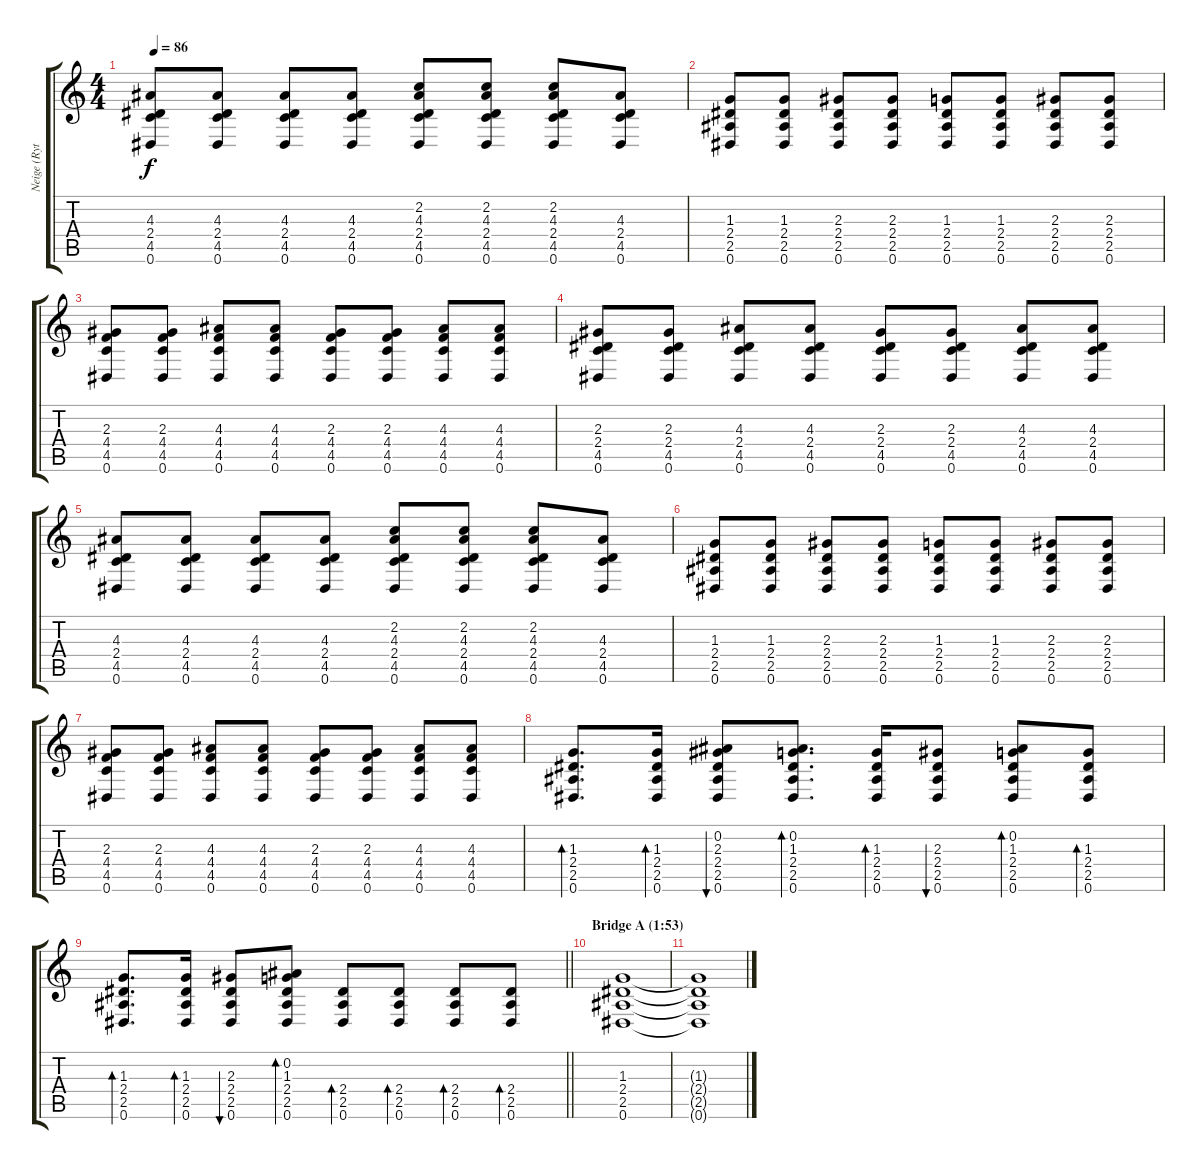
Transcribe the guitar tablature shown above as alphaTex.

\track ("Neige (Rythm)" "Neige (Ryt") {instrument distortionguitar}
\staff {score tabs}
\tuning (Eb4 Bb3 Gb3 Db3 Ab2 Eb2) {hide}
\ts (4 4)
\tempo 86
\clef g2
\ks c
(4.3 2.4 4.5 0.6).8{dy f} (4.3 2.4 4.5 0.6).8 (4.3 2.4 4.5 0.6).8 (4.3 2.4 4.5 0.6).8 (2.2 4.3 2.4 4.5 0.6).8 (2.2 4.3 2.4 4.5 0.6).8 (2.2 4.3 2.4 4.5 0.6).8 (4.3 2.4 4.5 0.6).8 |
(1.3 2.4 2.5 0.6).8 (1.3 2.4 2.5 0.6).8 (2.3 2.4 2.5 0.6).8 (2.3 2.4 2.5 0.6).8 (1.3 2.4 2.5 0.6).8 (1.3 2.4 2.5 0.6).8 (2.3 2.4 2.5 0.6).8 (2.3 2.4 2.5 0.6).8 |
(2.3 4.4 4.5 0.6).8 (2.3 4.4 4.5 0.6).8 (4.3 4.4 4.5 0.6).8 (4.3 4.4 4.5 0.6).8 (2.3 4.4 4.5 0.6).8 (2.3 4.4 4.5 0.6).8 (4.3 4.4 4.5 0.6).8 (4.3 4.4 4.5 0.6).8 |
(2.3 2.4 4.5 0.6).8 (2.3 2.4 4.5 0.6).8 (4.3 2.4 4.5 0.6).8 (4.3 2.4 4.5 0.6).8 (2.3 2.4 4.5 0.6).8 (2.3 2.4 4.5 0.6).8 (4.3 2.4 4.5 0.6).8 (4.3 2.4 4.5 0.6).8 |
(4.3 2.4 4.5 0.6).8 (4.3 2.4 4.5 0.6).8 (4.3 2.4 4.5 0.6).8 (4.3 2.4 4.5 0.6).8 (2.2 4.3 2.4 4.5 0.6).8 (2.2 4.3 2.4 4.5 0.6).8 (2.2 4.3 2.4 4.5 0.6).8 (4.3 2.4 4.5 0.6).8 |
(1.3 2.4 2.5 0.6).8 (1.3 2.4 2.5 0.6).8 (2.3 2.4 2.5 0.6).8 (2.3 2.4 2.5 0.6).8 (1.3 2.4 2.5 0.6).8 (1.3 2.4 2.5 0.6).8 (2.3 2.4 2.5 0.6).8 (2.3 2.4 2.5 0.6).8 |
(2.3 4.4 4.5 0.6).8 (2.3 4.4 4.5 0.6).8 (4.3 4.4 4.5 0.6).8 (4.3 4.4 4.5 0.6).8 (2.3 4.4 4.5 0.6).8 (2.3 4.4 4.5 0.6).8 (4.3 4.4 4.5 0.6).8 (4.3 4.4 4.5 0.6).8 |
(1.3 2.4 2.5 0.6).8{d bd 60} (1.3 2.4 2.5 0.6).16{bd 30} (0.2 2.3 2.4 2.5 0.6).8{bu 30} (0.2 1.3 2.4 2.5 0.6).8{d bd 30} (1.3 2.4 2.5 0.6).16{bd 30} (2.3 2.4 2.5 0.6).8{bu 30} (0.2 1.3 2.4 2.5 0.6).8{bd 30} (1.3 2.4 2.5 0.6).8{bd 30} |
\barLineRight lightlight
(1.3 2.4 2.5 0.6).8{d bd 30} (1.3 2.4 2.5 0.6).16{bd 30} (2.3 2.4 2.5 0.6).8{bu 30} (0.2 1.3 2.4 2.5 0.6).8{bd 30} (2.4 2.5 0.6).8{bd 30} (2.4 2.5 0.6).8{bd 30} (2.4 2.5 0.6).8{bd 30} (2.4 2.5 0.6).8{bd 30} |
\section ("" "Bridge A (1:53)")
(1.3 2.4 2.5 0.6).1{volume 8} |
(1.3{t} 2.4{t} 2.5{t} 0.6{t}).1
